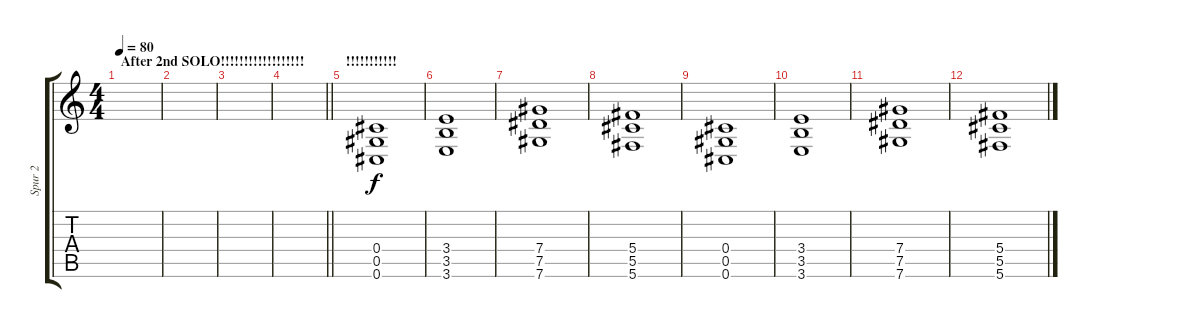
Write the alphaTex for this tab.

\track ("Spur 2" "Spur 2") {instrument distortionguitar}
\staff {score tabs}
\tuning (Eb4 Bb3 Gb3 Db3 Ab2 Db2) {hide}
\ts (4 4)
\section ("" "After 2nd SOLO!!!!!!!!!!!!!!!!!!")
\tempo 80
\clef g2
\ks c
|
|
|
\barLineRight lightlight
|
\section ("" "!!!!!!!!!!!")
(0.4 0.5 0.6).1 |
(3.4 3.5 3.6).1 |
(7.4 7.5 7.6).1 |
(5.4 5.5 5.6).1 |
(0.4 0.5 0.6).1 |
(3.4 3.5 3.6).1 |
(7.4 7.5 7.6).1 |
(5.4 5.5 5.6).1
